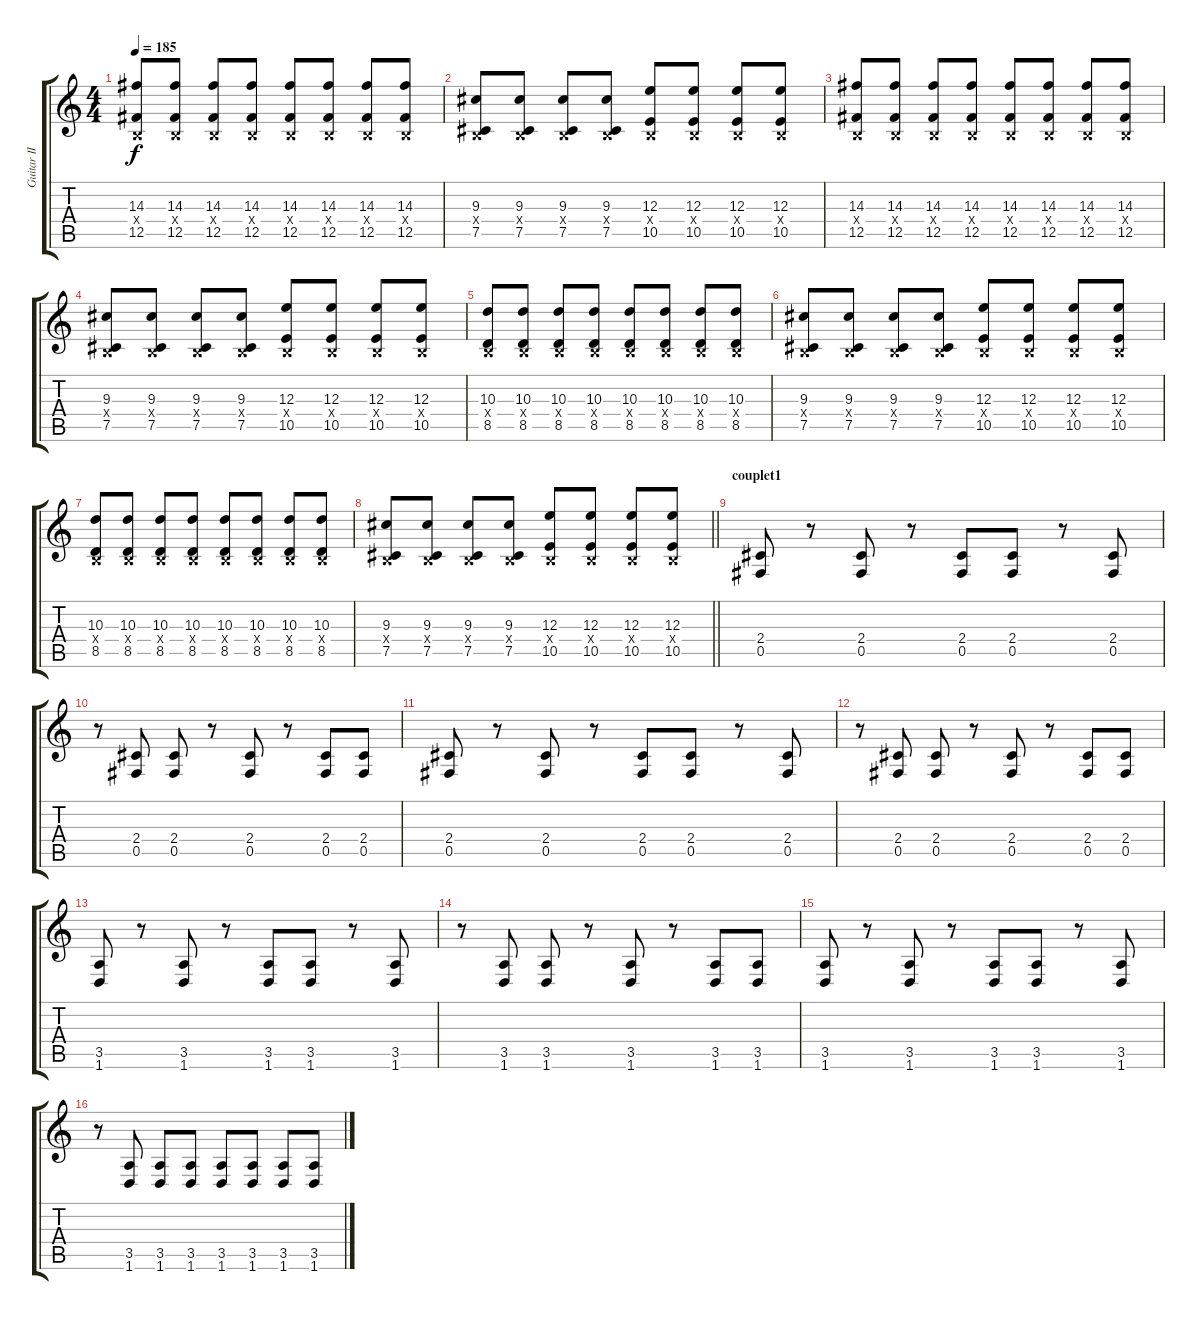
\track ("Guitar II" "Guitar II") {instrument distortionguitar}
\staff {score tabs}
\tuning (Db4 Ab3 E3 B2 Gb2 Db2) {hide}
\ts (4 4)
\tempo 185
\clef g2
\ks c
(14.3 0.4{x} 12.5).8{dy f} (14.3 0.4{x} 12.5).8 (14.3 0.4{x} 12.5).8 (14.3 0.4{x} 12.5).8 (14.3 0.4{x} 12.5).8 (14.3 0.4{x} 12.5).8 (14.3 0.4{x} 12.5).8 (14.3 0.4{x} 12.5).8 |
(9.3 0.4{x} 7.5).8 (9.3 0.4{x} 7.5).8 (9.3 0.4{x} 7.5).8 (9.3 0.4{x} 7.5).8 (12.3 0.4{x} 10.5).8 (12.3 0.4{x} 10.5).8 (12.3 0.4{x} 10.5).8 (12.3 0.4{x} 10.5).8 |
(14.3 0.4{x} 12.5).8 (14.3 0.4{x} 12.5).8 (14.3 0.4{x} 12.5).8 (14.3 0.4{x} 12.5).8 (14.3 0.4{x} 12.5).8 (14.3 0.4{x} 12.5).8 (14.3 0.4{x} 12.5).8 (14.3 0.4{x} 12.5).8 |
(9.3 0.4{x} 7.5).8 (9.3 0.4{x} 7.5).8 (9.3 0.4{x} 7.5).8 (9.3 0.4{x} 7.5).8 (12.3 0.4{x} 10.5).8 (12.3 0.4{x} 10.5).8 (12.3 0.4{x} 10.5).8 (12.3 0.4{x} 10.5).8 |
(10.3 0.4{x} 8.5).8 (10.3 0.4{x} 8.5).8 (10.3 0.4{x} 8.5).8 (10.3 0.4{x} 8.5).8 (10.3 0.4{x} 8.5).8 (10.3 0.4{x} 8.5).8 (10.3 0.4{x} 8.5).8 (10.3 0.4{x} 8.5).8 |
(9.3 0.4{x} 7.5).8 (9.3 0.4{x} 7.5).8 (9.3 0.4{x} 7.5).8 (9.3 0.4{x} 7.5).8 (12.3 0.4{x} 10.5).8 (12.3 0.4{x} 10.5).8 (12.3 0.4{x} 10.5).8 (12.3 0.4{x} 10.5).8 |
(10.3 0.4{x} 8.5).8 (10.3 0.4{x} 8.5).8 (10.3 0.4{x} 8.5).8 (10.3 0.4{x} 8.5).8 (10.3 0.4{x} 8.5).8 (10.3 0.4{x} 8.5).8 (10.3 0.4{x} 8.5).8 (10.3 0.4{x} 8.5).8 |
\barLineRight lightlight
(9.3 0.4{x} 7.5).8 (9.3 0.4{x} 7.5).8 (9.3 0.4{x} 7.5).8 (9.3 0.4{x} 7.5).8 (12.3 0.4{x} 10.5).8 (12.3 0.4{x} 10.5).8 (12.3 0.4{x} 10.5).8 (12.3 0.4{x} 10.5).8 |
\section ("" "couplet1")
(2.4 0.5).8 r.8 (2.4 0.5).8 r.8 (2.4 0.5).8 (2.4 0.5).8 r.8 (2.4 0.5).8 |
r.8 (2.4 0.5).8 (2.4 0.5).8 r.8 (2.4 0.5).8 r.8 (2.4 0.5).8 (2.4 0.5).8 |
(2.4 0.5).8 r.8 (2.4 0.5).8 r.8 (2.4 0.5).8 (2.4 0.5).8 r.8 (2.4 0.5).8 |
r.8 (2.4 0.5).8 (2.4 0.5).8 r.8 (2.4 0.5).8 r.8 (2.4 0.5).8 (2.4 0.5).8 |
(3.5 1.6).8 r.8 (3.5 1.6).8 r.8 (3.5 1.6).8 (3.5 1.6).8 r.8 (3.5 1.6).8 |
r.8 (3.5 1.6).8 (3.5 1.6).8 r.8 (3.5 1.6).8 r.8 (3.5 1.6).8 (3.5 1.6).8 |
(3.5 1.6).8 r.8 (3.5 1.6).8 r.8 (3.5 1.6).8 (3.5 1.6).8 r.8 (3.5 1.6).8 |
r.8 (3.5 1.6).8 (3.5 1.6).8 (3.5 1.6).8 (3.5 1.6).8 (3.5 1.6).8 (3.5 1.6).8 (3.5 1.6).8
